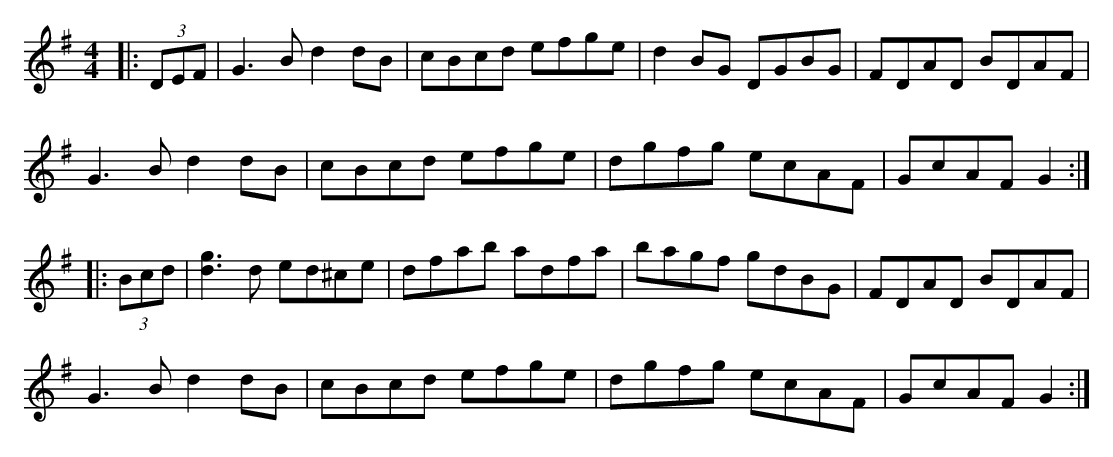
X:1
M:4/4
K:G
|:(3DEF|G3B d2dB|cBcd efge|d2BG DGBG|FDAD BDAF|
G3B d2dB|cBcd efge|dgfg ecAF|GcAF G2:|
|:(3Bcd|[g3d3]d ed^ce|dfab adfa|bagf gdBG|FDAD BDAF|
G3B d2dB|cBcd efge|dgfg ecAF|GcAF G2:|
